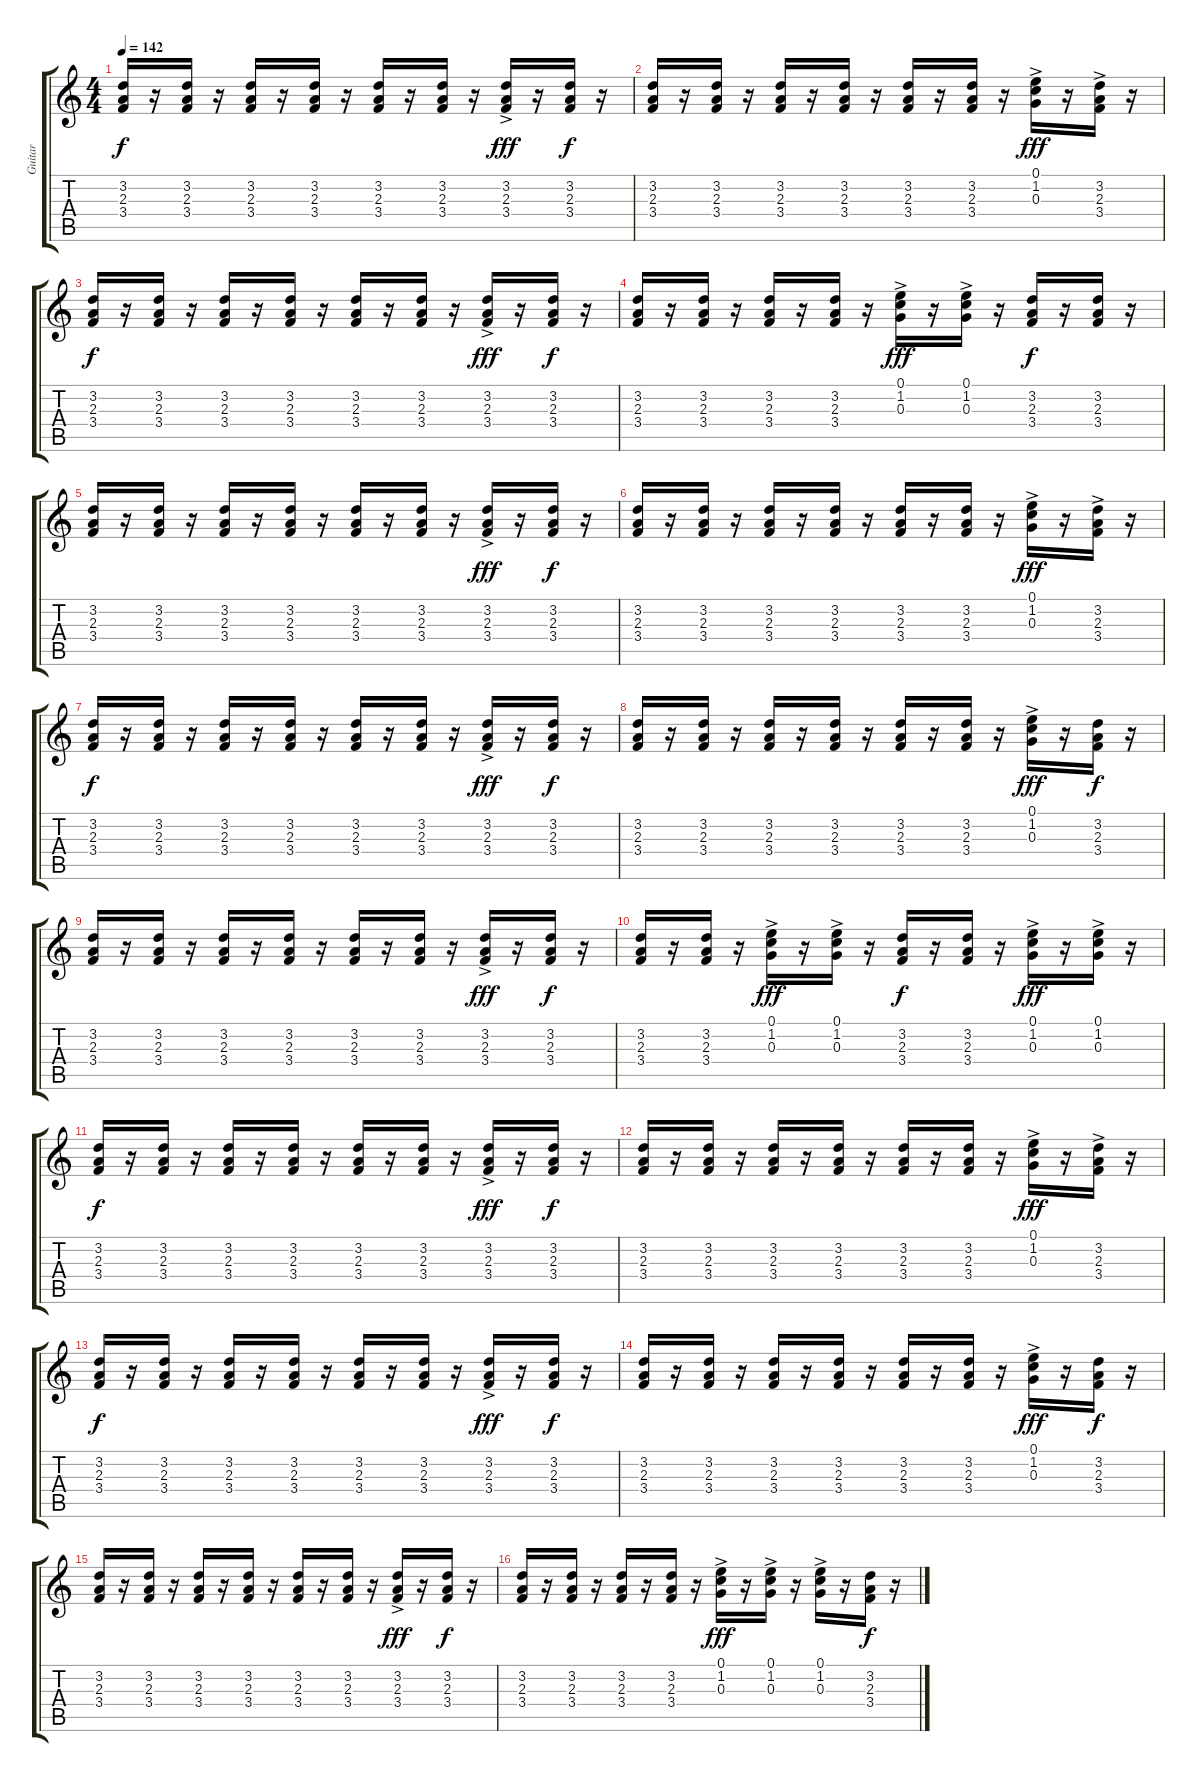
\track ("Guitar" "Guitar") {instrument overdrivenguitar}
\staff {score tabs}
\tuning (E4 B3 G3 D3 A2 E2) {hide}
\ts (4 4)
\tempo 142
\clef g2
\ks c
(3.2 2.3 3.4).16{dy f} r.16 (3.2 2.3 3.4).16 r.16 (3.2 2.3 3.4).16 r.16 (3.2 2.3 3.4).16 r.16 (3.2 2.3 3.4).16 r.16 (3.2 2.3 3.4).16 r.16 (3.2{ac} 2.3{ac} 3.4{ac}).16{dy fff} r.16 (3.2 2.3 3.4).16{dy f} r.16 |
(3.2 2.3 3.4).16 r.16 (3.2 2.3 3.4).16 r.16 (3.2 2.3 3.4).16 r.16 (3.2 2.3 3.4).16 r.16 (3.2 2.3 3.4).16 r.16 (3.2 2.3 3.4).16 r.16 (0.1{ac} 1.2{ac} 0.3{ac}).16{dy fff} r.16 (3.2{ac} 2.3{ac} 3.4{ac}).16 r.16 |
(3.2 2.3 3.4).16{dy f} r.16 (3.2 2.3 3.4).16 r.16 (3.2 2.3 3.4).16 r.16 (3.2 2.3 3.4).16 r.16 (3.2 2.3 3.4).16 r.16 (3.2 2.3 3.4).16 r.16 (3.2{ac} 2.3{ac} 3.4{ac}).16{dy fff} r.16 (3.2 2.3 3.4).16{dy f} r.16 |
(3.2 2.3 3.4).16 r.16 (3.2 2.3 3.4).16 r.16 (3.2 2.3 3.4).16 r.16 (3.2 2.3 3.4).16 r.16 (0.1{ac} 1.2 0.3{ac}).16{dy fff} r.16 (0.1{ac} 1.2{ac} 0.3{ac}).16 r.16 (3.2 2.3 3.4).16{dy f} r.16 (3.2 2.3 3.4).16 r.16 |
(3.2 2.3 3.4).16 r.16 (3.2 2.3 3.4).16 r.16 (3.2 2.3 3.4).16 r.16 (3.2 2.3 3.4).16 r.16 (3.2 2.3 3.4).16 r.16 (3.2 2.3 3.4).16 r.16 (3.2{ac} 2.3{ac} 3.4{ac}).16{dy fff} r.16 (3.2 2.3 3.4).16{dy f} r.16 |
(3.2 2.3 3.4).16 r.16 (3.2 2.3 3.4).16 r.16 (3.2 2.3 3.4).16 r.16 (3.2 2.3 3.4).16 r.16 (3.2 2.3 3.4).16 r.16 (3.2 2.3 3.4).16 r.16 (0.1{ac} 1.2{ac} 0.3{ac}).16{dy fff} r.16 (3.2{ac} 2.3{ac} 3.4{ac}).16 r.16 |
(3.2 2.3 3.4).16{dy f} r.16 (3.2 2.3 3.4).16 r.16 (3.2 2.3 3.4).16 r.16 (3.2 2.3 3.4).16 r.16 (3.2 2.3 3.4).16 r.16 (3.2 2.3 3.4).16 r.16 (3.2{ac} 2.3{ac} 3.4{ac}).16{dy fff} r.16 (3.2 2.3 3.4).16{dy f} r.16 |
(3.2 2.3 3.4).16 r.16 (3.2 2.3 3.4).16 r.16 (3.2 2.3 3.4).16 r.16 (3.2 2.3 3.4).16 r.16 (3.2 2.3 3.4).16 r.16 (3.2 2.3 3.4).16 r.16 (0.1{ac} 1.2 0.3).16{dy fff} r.16 (3.2 2.3 3.4).16{dy f} r.16 |
(3.2 2.3 3.4).16 r.16 (3.2 2.3 3.4).16 r.16 (3.2 2.3 3.4).16 r.16 (3.2 2.3 3.4).16 r.16 (3.2 2.3 3.4).16 r.16 (3.2 2.3 3.4).16 r.16 (3.2{ac} 2.3{ac} 3.4{ac}).16{dy fff} r.16 (3.2 2.3 3.4).16{dy f} r.16 |
(3.2 2.3 3.4).16 r.16 (3.2 2.3 3.4).16 r.16 (0.1{ac} 1.2 0.3).16{dy fff} r.16 (0.1{ac} 1.2 0.3).16 r.16 (3.2 2.3 3.4).16{dy f} r.16 (3.2 2.3 3.4).16 r.16 (0.1{ac} 1.2 0.3).16{dy fff} r.16 (0.1{ac} 1.2 0.3{ac}).16 r.16 |
(3.2 2.3 3.4).16{dy f} r.16 (3.2 2.3 3.4).16 r.16 (3.2 2.3 3.4).16 r.16 (3.2 2.3 3.4).16 r.16 (3.2 2.3 3.4).16 r.16 (3.2 2.3 3.4).16 r.16 (3.2{ac} 2.3{ac} 3.4{ac}).16{dy fff} r.16 (3.2 2.3 3.4).16{dy f} r.16 |
(3.2 2.3 3.4).16 r.16 (3.2 2.3 3.4).16 r.16 (3.2 2.3 3.4).16 r.16 (3.2 2.3 3.4).16 r.16 (3.2 2.3 3.4).16 r.16 (3.2 2.3 3.4).16 r.16 (0.1{ac} 1.2{ac} 0.3{ac}).16{dy fff} r.16 (3.2{ac} 2.3{ac} 3.4{ac}).16 r.16 |
(3.2 2.3 3.4).16{dy f} r.16 (3.2 2.3 3.4).16 r.16 (3.2 2.3 3.4).16 r.16 (3.2 2.3 3.4).16 r.16 (3.2 2.3 3.4).16 r.16 (3.2 2.3 3.4).16 r.16 (3.2{ac} 2.3{ac} 3.4{ac}).16{dy fff} r.16 (3.2 2.3 3.4).16{dy f} r.16 |
(3.2 2.3 3.4).16 r.16 (3.2 2.3 3.4).16 r.16 (3.2 2.3 3.4).16 r.16 (3.2 2.3 3.4).16 r.16 (3.2 2.3 3.4).16 r.16 (3.2 2.3 3.4).16 r.16 (0.1{ac} 1.2 0.3).16{dy fff} r.16 (3.2 2.3 3.4).16{dy f} r.16 |
(3.2 2.3 3.4).16 r.16 (3.2 2.3 3.4).16 r.16 (3.2 2.3 3.4).16 r.16 (3.2 2.3 3.4).16 r.16 (3.2 2.3 3.4).16 r.16 (3.2 2.3 3.4).16 r.16 (3.2{ac} 2.3{ac} 3.4{ac}).16{dy fff} r.16 (3.2 2.3 3.4).16{dy f} r.16 |
(3.2 2.3 3.4).16 r.16 (3.2 2.3 3.4).16 r.16 (3.2 2.3 3.4).16 r.16 (3.2 2.3 3.4).16 r.16 (0.1{ac} 1.2 0.3).16{dy fff} r.16 (0.1{ac} 1.2 0.3).16 r.16 (0.1{ac} 1.2 0.3).16 r.16 (3.2 2.3 3.4).16{dy f} r.16
